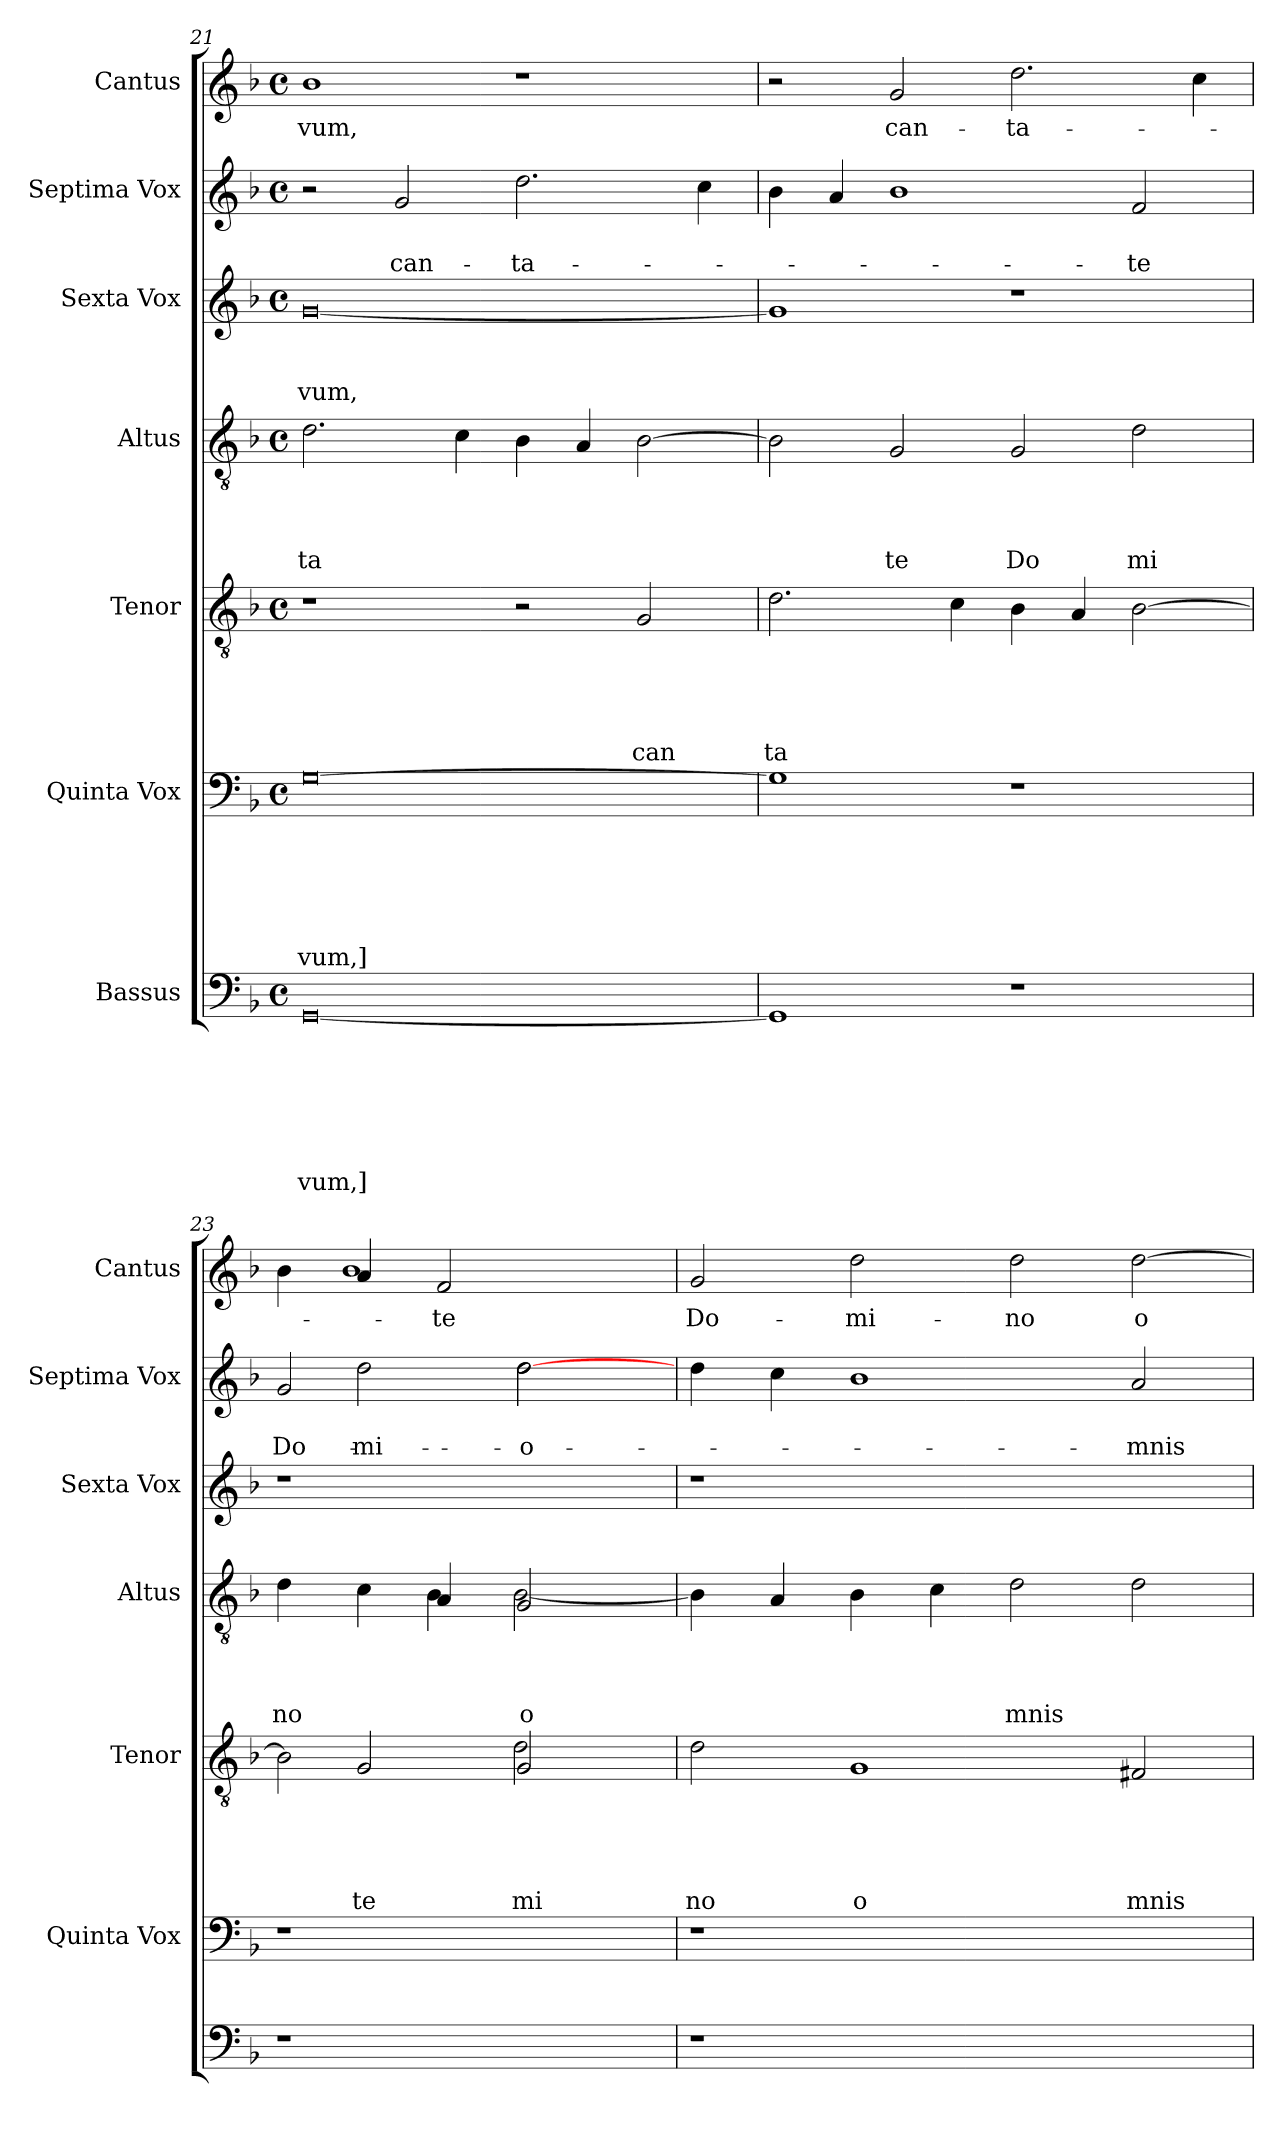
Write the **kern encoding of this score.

**kern	**text	**text	**text	**text	**text	**text	**text	**kern	**text	**text	**text	**text	**text	**text	**kern	**text	**text	**text	**text	**text	**kern	**text	**text	**text	**text	**kern	**text	**text	**text	**kern	**text	**text	**kern	**text
*part7	*part7	*part7	*part7	*part7	*part7	*part7	*part7	*part6	*part6	*part6	*part6	*part6	*part6	*part6	*part5	*part5	*part5	*part5	*part5	*part5	*part4	*part4	*part4	*part4	*part4	*part3	*part3	*part3	*part3	*part2	*part2	*part2	*part1	*part1
*staff7	*staff7	*staff7	*staff7	*staff7	*staff7	*staff7	*staff7	*staff6	*staff6	*staff6	*staff6	*staff6	*staff6	*staff6	*staff5	*staff5	*staff5	*staff5	*staff5	*staff5	*staff4	*staff4	*staff4	*staff4	*staff4	*staff3	*staff3	*staff3	*staff3	*staff2	*staff2	*staff2	*staff1	*staff1
*I"Bassus	*	*	*	*	*	*	*	*I"Quinta Vox	*	*	*	*	*	*	*I"Tenor	*	*	*	*	*	*I"Altus	*	*	*	*	*I"Sexta Vox	*	*	*	*I"Septima Vox	*	*	*I"Cantus	*
*	*	*	*	*	*	*	*	*I'Quinta Vox	*	*	*	*	*	*	*I'Tenor	*	*	*	*	*	*I'Altus	*	*	*	*	*I'Sexta Vox	*	*	*	*I'Septima Vox	*	*	*I'Cantus	*
*clefF4	*	*	*	*	*	*	*	*clefF4	*	*	*	*	*	*	*clefGv2	*	*	*	*	*	*clefGv2	*	*	*	*	*clefG2	*	*	*	*clefG2	*	*	*clefG2	*
*k[b-]	*	*	*	*	*	*	*	*k[b-]	*	*	*	*	*	*	*k[b-]	*	*	*	*	*	*k[b-]	*	*	*	*	*k[b-]	*	*	*	*k[b-]	*	*	*k[b-]	*
*F:	*	*	*	*	*	*	*	*F:	*	*	*	*	*	*	*F:	*	*	*	*	*	*F:	*	*	*	*	*F:	*	*	*	*F:	*	*	*F:	*
*M4/4	*	*	*	*	*	*	*	*M4/4	*	*	*	*	*	*	*M4/4	*	*	*	*	*	*M4/4	*	*	*	*	*M4/4	*	*	*	*M4/4	*	*	*M4/4	*
*met(c)	*	*	*	*	*	*	*	*met(c)	*	*	*	*	*	*	*met(c)	*	*	*	*	*	*met(c)	*	*	*	*	*met(c)	*	*	*	*met(c)	*	*	*met(c)	*
=21	=21	=21	=21	=21	=21	=21	=21	=21	=21	=21	=21	=21	=21	=21	=21	=21	=21	=21	=21	=21	=21	=21	=21	=21	=21	=21	=21	=21	=21	=21	=21	=21	=21	=21
!	!	!	!	!	!	!	!LO:LY:b	!	!	!	!	!	!	!LO:LY:b	!	!	!	!	!	!	!	!	!	!	!LO:LY:b	!	!	!	!LO:LY:b	!	!	!	!	!LO:LY:b
[<0GG	.	.	.	.	.	.	vum,]	[<0G	.	.	.	.	.	vum,]	1r	.	.	.	.	.	2.d\	.	.	.	ta	[<0g	.	.	-vum,	2r	.	.	1b-	vum,
!	!	!	!	!	!	!	!	!	!	!	!	!	!	!	!	!	!	!	!	!	!	!	!	!	!	!	!	!	!	!	!	!LO:LY:b	!	!
.	.	.	.	.	.	.	.	.	.	.	.	.	.	.	.	.	.	.	.	.	.	.	.	.	.	.	.	.	.	2g/	.	can-	.	.
.	.	.	.	.	.	.	.	.	.	.	.	.	.	.	.	.	.	.	.	.	4c\	.	.	.	.	.	.	.	.	.	.	.	.	.
!	!	!	!	!	!	!	!	!	!	!	!	!	!	!	!	!	!	!	!	!	!	!	!	!	!	!	!	!	!	!	!	!LO:LY:b	!	!
.	.	.	.	.	.	.	.	.	.	.	.	.	.	.	2r	.	.	.	.	.	4B-\	.	.	.	.	.	.	.	.	2.dd\	.	-ta-	1r	.
.	.	.	.	.	.	.	.	.	.	.	.	.	.	.	.	.	.	.	.	.	4A/	.	.	.	.	.	.	.	.	.	.	.	.	.
!	!	!	!	!	!	!	!	!	!	!	!	!	!	!	!	!	!	!	!	!LO:LY:b	!	!	!	!	!	!	!	!	!	!	!	!	!	!
.	.	.	.	.	.	.	.	.	.	.	.	.	.	.	2G/	.	.	.	.	can	[<2B-\	.	.	.	.	.	.	.	.	.	.	.	.	.
.	.	.	.	.	.	.	.	.	.	.	.	.	.	.	.	.	.	.	.	.	.	.	.	.	.	.	.	.	.	4cc\	.	.	.	.
!!LO:LB:g=z
=22	=22	=22	=22	=22	=22	=22	=22	=22	=22	=22	=22	=22	=22	=22	=22	=22	=22	=22	=22	=22	=22	=22	=22	=22	=22	=22	=22	=22	=22	=22	=22	=22	=22	=22
!	!	!	!	!	!	!	!	!	!	!	!	!	!	!	!	!	!	!	!	!LO:LY:b	!	!	!	!	!	!	!	!	!	!	!	!	!	!
1GG]	.	.	.	.	.	.	.	1G]	.	.	.	.	.	.	2.d\	.	.	.	.	ta	2B-\]	.	.	.	.	1g]	.	.	.	4b-\	.	.	2r	.
.	.	.	.	.	.	.	.	.	.	.	.	.	.	.	.	.	.	.	.	.	.	.	.	.	.	.	.	.	.	4a/	.	.	.	.
!	!	!	!	!	!	!	!	!	!	!	!	!	!	!	!	!	!	!	!	!	!	!	!	!	!LO:LY:b	!	!	!	!	!	!	!	!	!LO:LY:b
.	.	.	.	.	.	.	.	.	.	.	.	.	.	.	.	.	.	.	.	.	2G/	.	.	.	te	.	.	.	.	1b-	.	.	2g/	can-
.	.	.	.	.	.	.	.	.	.	.	.	.	.	.	4c\	.	.	.	.	.	.	.	.	.	.	.	.	.	.	.	.	.	.	.
!	!	!	!	!	!	!	!	!	!	!	!	!	!	!	!	!	!	!	!	!	!	!	!	!	!LO:LY:b	!	!	!	!	!	!	!	!	!LO:LY:b
1r	.	.	.	.	.	.	.	1r	.	.	.	.	.	.	4B-\	.	.	.	.	.	2G/	.	.	.	Do	1r	.	.	.	.	.	.	2.dd\	-ta-
.	.	.	.	.	.	.	.	.	.	.	.	.	.	.	4A/	.	.	.	.	.	.	.	.	.	.	.	.	.	.	.	.	.	.	.
!	!	!	!	!	!	!	!	!	!	!	!	!	!	!	!	!	!	!	!	!	!	!	!	!	!LO:LY:b	!	!	!	!	!	!	!LO:LY:b	!	!
.	.	.	.	.	.	.	.	.	.	.	.	.	.	.	[>2B-\	.	.	.	.	.	2d\	.	.	.	mi	.	.	.	.	2f/	.	-te	.	.
.	.	.	.	.	.	.	.	.	.	.	.	.	.	.	.	.	.	.	.	.	.	.	.	.	.	.	.	.	.	.	.	.	4cc\	.
=23	=23	=23	=23	=23	=23	=23	=23	=23	=23	=23	=23	=23	=23	=23	=23	=23	=23	=23	=23	=23	=23	=23	=23	=23	=23	=23	=23	=23	=23	=23	=23	=23	=23	=23
*	*	*	*	*	*	*	*	*	*	*	*	*	*	*	*^	*	*	*	*	*	*^	*	*	*	*	*	*	*	*	*	*	*	*	*
*	*	*	*	*	*	*	*	*	*	*	*	*	*	*	*	*^	*	*	*	*	*	*	*	*	*	*	*	*	*	*	*	*	*	*	*	*
!	!	!	!	!	!	!	!	!	!	!	!	!	!	!	!	!	!	!	!	!	!	!	!	!	!	!	!	!LO:LY:b	!	!	!	!	!	!	!LO:LY:b	!	!
*	*	*	*	*	*	*	*	*	*	*	*	*	*	*	*	*	*	*	*	*	*	*	*	*	*	*	*	*	*	*	*	*	*^	*	*	*^	*
*	*	*	*	*	*	*	*	*	*	*	*	*	*	*	*	*	*	*	*	*	*	*	*	*	*	*	*	*	*	*	*	*	*	*^	*	*	*	*	*
1r	.	.	.	.	.	.	.	1r	.	.	.	.	.	.	2B-\]	4ryy	2.ryy	.	.	.	.	.	2ryy	4d\	.	.	.	no	1r	.	.	.	2g/	4ryy	2.ryy	.	Do-	4ryy	4b-\	.
!	!	!	!	!	!	!	!	!	!	!	!	!	!	!	!	!	!	!	!	!	!	!LO:LY:b	!	!	!	!	!	!	!	!	!	!	!	!	!	!	!LO:LY:b	!	!	!
.	.	.	.	.	.	.	.	.	.	.	.	.	.	.	.	2G/	.	.	.	.	.	te	.	4c\	.	.	.	.	.	.	.	.	.	2dd\	.	.	-mi-	4a/	1b-	.
!	!	!	!	!	!	!	!	!	!	!	!	!	!	!	!	!	!	!	!	!	!	!	!	!	!	!	!	!	!	!	!	!	!	!	!	!	!	!	!	!LO:LY:b
.	.	.	.	.	.	.	.	.	.	.	.	.	.	.	2.ryy	.	.	.	.	.	.	.	4A/	4B-\	.	.	.	.	.	.	.	.	2.ryy	.	.	.	.	2f/	.	-te
!	!	!	!	!	!	!	!	!	!	!	!	!	!	!	!	!	!	!	!	!	!	!LO:LY:b	!	!	!	!	!	!	!	!	!	!	!	!	!	!	!	!	!	!
!	!	!	!	!	!	!	!	!	!	!	!	!	!	!	!	!	!	!	!	!	!	!LO:LY:b	!	!	!	!	!	!LO:LY:b	!	!	!	!	!	!	!	!	!LO:LY:b	!	!	!
!	!	!	!	!	!	!	!	!	!	!	!	!	!	!	!	!	!	!	!	!	!	!	!	!	!	!	!	!	!	!	!	!	!	!	!	!	!LO:LY:b	!	!	!
.	.	.	.	.	.	.	.	.	.	.	.	.	.	.	.	2G/	2d\	.	.	.	.	mi	2G/	[>2B-\	.	.	.	o	.	.	.	.	.	2dd\	[>2dd\	.	o-	.	.	.
4ryy	.	.	.	.	.	.	.	4ryy	.	.	.	.	.	.	.	.	.	.	.	.	.	.	.	.	.	.	.	.	4ryy	.	.	.	.	.	.	.	.	4ryy	.	.
*	*	*	*	*	*	*	*	*	*	*	*	*	*	*	*v	*v	*v	*	*	*	*	*	*	*	*	*	*	*	*	*	*	*	*v	*v	*v	*	*	*v	*v	*
*	*	*	*	*	*	*	*	*	*	*	*	*	*	*	*	*	*	*	*	*	*v	*v	*	*	*	*	*	*	*	*	*	*	*	*	*
=24	=24	=24	=24	=24	=24	=24	=24	=24	=24	=24	=24	=24	=24	=24	=24	=24	=24	=24	=24	=24	=24	=24	=24	=24	=24	=24	=24	=24	=24	=24	=24	=24	=24	=24
!	!	!	!	!	!	!	!	!	!	!	!	!	!	!	!	!	!	!	!	!LO:LY:b	!	!	!	!	!	!	!	!	!	!	!	!	!	!LO:LY:b
1r	.	.	.	.	.	.	.	1r	.	.	.	.	.	.	2d\	.	.	.	.	no	4B-\]	.	.	.	.	1r	.	.	.	4dd\	.	.	2g/	Do-
.	.	.	.	.	.	.	.	.	.	.	.	.	.	.	.	.	.	.	.	.	4A/	.	.	.	.	.	.	.	.	4cc\	.	.	.	.
!	!	!	!	!	!	!	!	!	!	!	!	!	!	!	!	!	!	!	!	!LO:LY:b	!	!	!	!	!	!	!	!	!	!	!	!	!	!LO:LY:b
.	.	.	.	.	.	.	.	.	.	.	.	.	.	.	1G	.	.	.	.	o	4B-\	.	.	.	.	.	.	.	.	1b-	.	.	2dd\	-mi-
.	.	.	.	.	.	.	.	.	.	.	.	.	.	.	.	.	.	.	.	.	4c\	.	.	.	.	.	.	.	.	.	.	.	.	.
!	!	!	!	!	!	!	!	!	!	!	!	!	!	!	!	!	!	!	!	!	!	!	!	!	!LO:LY:b	!	!	!	!	!	!	!	!	!LO:LY:b
1ryy	.	.	.	.	.	.	.	1ryy	.	.	.	.	.	.	.	.	.	.	.	.	2d\	.	.	.	mnis	1ryy	.	.	.	.	.	.	2dd\	-no
!	!	!	!	!	!	!	!	!	!	!	!	!	!	!	!	!	!	!	!	!LO:LY:b	!	!	!	!	!	!	!	!	!	!	!	!LO:LY:b	!	!LO:LY:b
.	.	.	.	.	.	.	.	.	.	.	.	.	.	.	2F#X/	.	.	.	.	mnis	2d\	.	.	.	.	.	.	.	.	2a/	.	-mnis	[>2dd\	o-
=	=	=	=	=	=	=	=	=	=	=	=	=	=	=	=	=	=	=	=	=	=	=	=	=	=	=	=	=	=	=	=	=	=	=
*-	*-	*-	*-	*-	*-	*-	*-	*-	*-	*-	*-	*-	*-	*-	*-	*-	*-	*-	*-	*-	*-	*-	*-	*-	*-	*-	*-	*-	*-	*-	*-	*-	*-	*-
